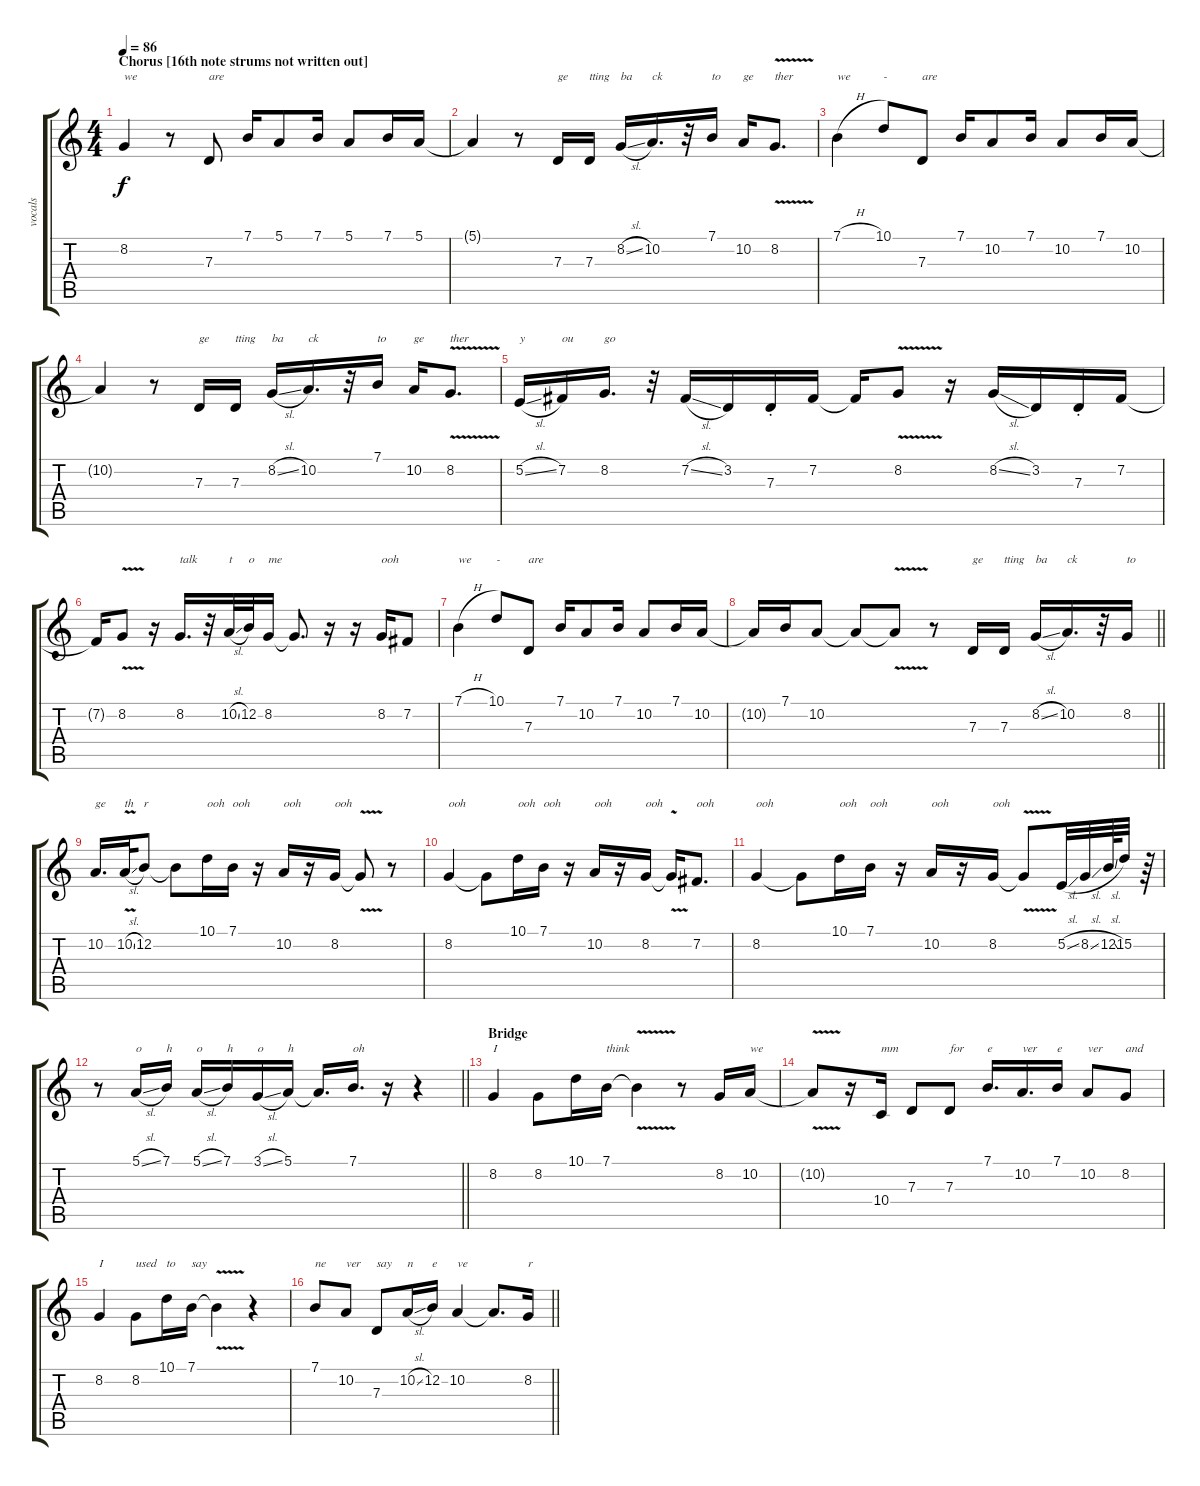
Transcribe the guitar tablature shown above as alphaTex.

\track ("vocals" "vocals") {instrument lead2sawtooth}
\staff {score tabs}
\tuning (E4 B3 G3 D3 A2 E2) {hide}
\ts (4 4)
\section ("" "Chorus [16th note strums not written out]")
\tempo 86
\clef g2
\ks c
8.2.4{txt "we" dy f} r.8 7.3.8{txt "are"} 7.1.16 5.1.8 7.1.16 5.1.8 7.1.16 5.1.16 |
5.1{t}.4 r.8 7.3.16{txt "ge"} 7.3.16{txt "tting"} 8.2{sl}.16{txt "ba"} 10.2.16{d txt "ck"} r.32 7.1.16{txt "to"} 10.2.16{txt "ge"} 8.2{v}.8{d txt "ther"} |
7.1{h}.4{txt "we"} 10.1.8{txt "-"} 7.3.8{txt "are"} 7.1.16 10.2.8 7.1.16 10.2.8 7.1.16 10.2.16 |
10.2{t}.4 r.8 7.3.16{txt "ge"} 7.3.16{txt "tting"} 8.2{sl}.16{txt "ba"} 10.2.16{d txt "ck"} r.32 7.1.16{txt "to"} 10.2.16{txt "ge"} 8.2{v}.8{d txt "ther"} |
5.2{sl}.16{txt "y"} 7.2.16{txt "ou"} 8.2.16{d txt "go"} r.32 7.2{sl}.16 3.2.16 7.3{st}.16 7.2.16 7.2{t}.16 8.2{v}.8 r.16 8.2{sl}.16 3.2.16 7.3{st}.16 7.2.16 |
7.2{t}.16 8.2{v}.8 r.16 8.2.16{d txt "talk"} r.32 10.2{sl}.32{txt "t"} 12.2.32{txt "o"} 8.2.16{txt "me"} 8.2{t}.8{d} r.16 r.16 8.2.16{txt "ooh"} 7.2.8 |
7.1{h}.4{txt "we"} 10.1.8{txt "-"} 7.3.8{txt "are"} 7.1.16 10.2.8 7.1.16 10.2.8 7.1.16 10.2.16 |
\barLineRight lightlight
10.2{t}.16 7.1.16 10.2.8 10.2{t}.8 10.2{v t}.8 r.8 7.3.16{txt "ge"} 7.3.16{txt "tting"} 8.2{sl}.16{txt "ba"} 10.2.16{d txt "ck"} r.32 8.2.16{txt "to"} |
10.2.16{d txt "ge"} 10.2{v sl}.32{txt "th"} 12.2.8{txt "r"} 12.2{t}.8 10.1.16{txt "ooh"} 7.1.16{txt "ooh"} r.16 10.2.16{txt "ooh"} r.16 8.2.16{txt "ooh"} 8.2{v t}.8 r.8 |
8.2.4{txt "ooh"} 8.2{t}.8 10.1.16{txt "ooh"} 7.1.16{txt "ooh"} r.16 10.2.16{txt "ooh"} r.16 8.2.16{txt "ooh"} 8.2{v t}.16 7.2.8{d txt "ooh"} |
8.2.4{txt "ooh"} 8.2{t}.8 10.1.16{txt "ooh"} 7.1.16{txt "ooh"} r.16 10.2.16{txt "ooh"} r.16 8.2.16{txt "ooh"} 8.2{v t}.8 5.2{sl}.32 8.2{sl}.32 12.2{sl}.64 15.2.32 r.64 |
\barLineRight lightlight
r.8 5.1{sl}.16{txt "o"} 7.1.16{txt "h"} 5.1{sl}.16{txt "o"} 7.1.16{txt "h"} 3.1{sl}.16{txt "o"} 5.1.16{txt "h"} 5.1{t}.16{d} 7.1.16{d txt "oh"} r.16 r.4 |
\section ("" "Bridge")
8.2.4{txt "I"} 8.2.8 10.1.16 7.1.16{txt "think"} 7.1{v t}.4 r.8 8.2.16 10.2.16{txt "we"} |
10.2{v t}.8 r.16 10.4.16{txt "mm"} 7.3.8 7.3.8{txt "for"} 7.1.16{d txt "e"} 10.2.16{d txt "ver"} 7.1.16{txt "e"} 10.2.8{txt "ver"} 8.2.8{txt "and"} |
8.2.4{txt "I"} 8.2.8{txt "used"} 10.1.16{txt "to"} 7.1.16{txt "say"} 7.1{v t}.4 r.4 |
\barLineRight lightlight
7.1.8{txt "ne"} 10.2.8{txt "ver"} 7.3.8{txt "say"} 10.2{sl}.16{txt "n"} 12.2.16{txt "e"} 10.2.4{txt "ve"} 10.2{t}.8{d} 8.2.16{txt "r"}
